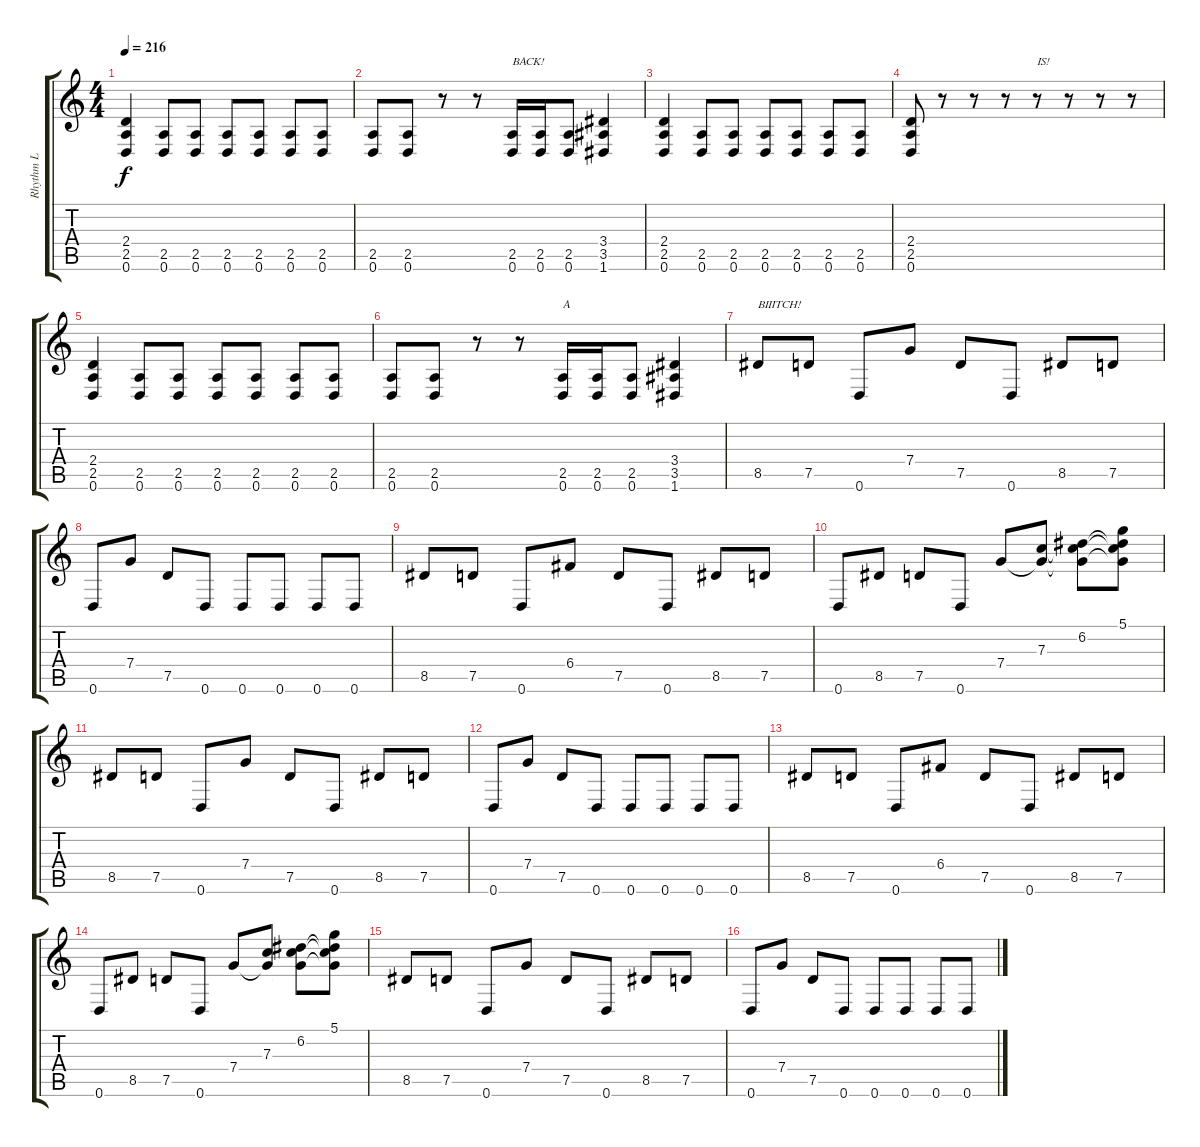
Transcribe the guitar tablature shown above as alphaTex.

\track ("Rhythm L" "Rhythm L") {instrument distortionguitar}
\staff {score tabs}
\tuning (D4 A3 F3 C3 G2 D2) {hide}
\ts (4 4)
\tempo 216
\clef g2
\ks c
(2.4 2.5 0.6).4{dy f} (2.5 0.6).8 (2.5 0.6).8 (2.5 0.6).8 (2.5 0.6).8 (2.5 0.6).8 (2.5 0.6).8 |
(2.5 0.6).8 (2.5 0.6).8 r.8 r.8 (2.5 0.6).16{txt "BACK!"} (2.5 0.6).16 (2.5 0.6).8 (3.4 3.5 1.6).4 |
(2.4 2.5 0.6).4 (2.5 0.6).8 (2.5 0.6).8 (2.5 0.6).8 (2.5 0.6).8 (2.5 0.6).8 (2.5 0.6).8 |
(2.4 2.5 0.6).8 r.8 r.8 r.8 r.8{txt "IS!"} r.8 r.8 r.8 |
(2.4 2.5 0.6).4 (2.5 0.6).8 (2.5 0.6).8 (2.5 0.6).8 (2.5 0.6).8 (2.5 0.6).8 (2.5 0.6).8 |
(2.5 0.6).8 (2.5 0.6).8 r.8 r.8 (2.5 0.6).16{txt "A"} (2.5 0.6).16 (2.5 0.6).8 (3.4 3.5 1.6).4 |
8.5.8{txt "BIIITCH!"} 7.5.8 0.6.8 7.4.8 7.5.8 0.6.8 8.5.8 7.5.8 |
0.6.8 7.4.8 7.5.8 0.6.8 0.6.8 0.6.8 0.6.8 0.6.8 |
8.5.8 7.5.8 0.6.8 6.4.8 7.5.8 0.6.8 8.5.8 7.5.8 |
0.6.8 8.5.8 7.5.8 0.6.8 7.4.8 (7.3 7.4{t}).8 (6.2 7.3{t} 7.4{t}).8 (5.1 6.2{t} 7.3{t} 7.4{t}).8 |
8.5.8 7.5.8 0.6.8 7.4.8 7.5.8 0.6.8 8.5.8 7.5.8 |
0.6.8 7.4.8 7.5.8 0.6.8 0.6.8 0.6.8 0.6.8 0.6.8 |
8.5.8 7.5.8 0.6.8 6.4.8 7.5.8 0.6.8 8.5.8 7.5.8 |
0.6.8 8.5.8 7.5.8 0.6.8 7.4.8 (7.3 7.4{t}).8 (6.2 7.3{t} 7.4{t}).8 (5.1 6.2{t} 7.3{t} 7.4{t}).8 |
8.5.8 7.5.8 0.6.8 7.4.8 7.5.8 0.6.8 8.5.8 7.5.8 |
0.6.8 7.4.8 7.5.8 0.6.8 0.6.8 0.6.8 0.6.8 0.6.8
